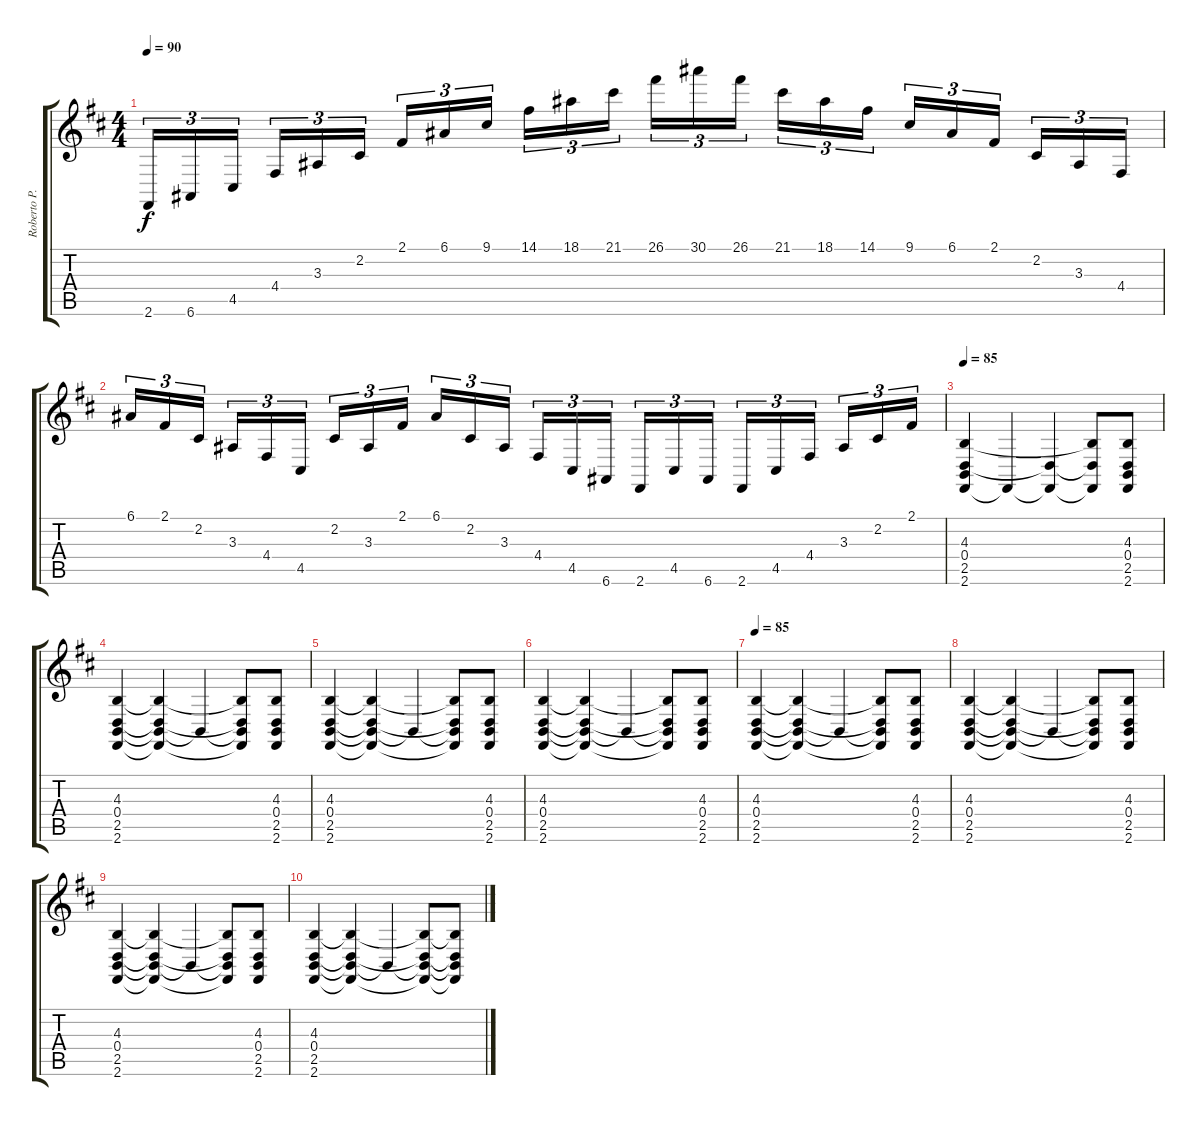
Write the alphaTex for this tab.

\track ("Roberto P.C. - Piano Fills" "Roberto P.") {instrument brightacousticpiano}
\staff {score tabs}
\tuning (E4 B3 G3 D3 A2 E2) {hide}
\ts (4 4)
\tempo 90
\clef g2
\ks bminor
2.6.16{tu (3 2) dy f instrument brightacousticpiano} 6.6.16{tu (3 2)} 4.5.16{tu (3 2)} 4.4.16{tu (3 2)} 3.3.16{tu (3 2)} 2.2.16{tu (3 2)} 2.1.16{tu (3 2)} 6.1.16{tu (3 2)} 9.1.16{tu (3 2)} 14.1.16{tu (3 2)} 18.1.16{tu (3 2)} 21.1.16{tu (3 2)} 26.1.16{tu (3 2)} 30.1.16{tu (3 2)} 26.1.16{tu (3 2)} 21.1.16{tu (3 2)} 18.1.16{tu (3 2)} 14.1.16{tu (3 2)} 9.1.16{tu (3 2)} 6.1.16{tu (3 2)} 2.1.16{tu (3 2)} 2.2.16{tu (3 2)} 3.3.16{tu (3 2)} 4.4.16{tu (3 2)} |
6.1.16{tu (3 2)} 2.1.16{tu (3 2)} 2.2.16{tu (3 2)} 3.3.16{tu (3 2)} 4.4.16{tu (3 2)} 4.5.16{tu (3 2)} 2.2.16{tu (3 2)} 3.3.16{tu (3 2)} 2.1.16{tu (3 2)} 6.1.16{tu (3 2)} 2.2.16{tu (3 2)} 3.3.16{tu (3 2)} 4.4.16{tu (3 2)} 4.5.16{tu (3 2)} 6.6.16{tu (3 2)} 2.6.16{tu (3 2)} 4.5.16{tu (3 2)} 6.6.16{tu (3 2)} 2.6.16{tu (3 2)} 4.5.16{tu (3 2)} 4.4.16{tu (3 2)} 3.3.16{tu (3 2)} 2.2.16{tu (3 2)} 2.1.16{tu (3 2)} |
\tempo 85
(4.3 0.4 2.5 2.6).4 2.6{t}.4 (0.4{t} 2.6{t}).4 (4.3{t} 0.4{t} 2.6{t}).8 (4.3 0.4 2.5 2.6).8 |
(4.3 0.4 2.5 2.6).4 (4.3{t} 0.4{t} 2.5{t} 2.6{t}).4 2.5{t}.4 (4.3{t} 0.4{t} 2.5{t} 2.6{t}).8 (4.3 0.4 2.5 2.6).8 |
(4.3 0.4 2.5 2.6).4 (4.3{t} 0.4{t} 2.5{t} 2.6{t}).4 2.5{t}.4 (4.3{t} 0.4{t} 2.5{t} 2.6{t}).8 (4.3 0.4 2.5 2.6).8 |
(4.3 0.4 2.5 2.6).4 (4.3{t} 0.4{t} 2.5{t} 2.6{t}).4 2.5{t}.4 (4.3{t} 0.4{t} 2.5{t} 2.6{t}).8 (4.3 0.4 2.5 2.6).8 |
\tempo 85
(4.3 0.4 2.5 2.6).4 (4.3{t} 0.4{t} 2.5{t} 2.6{t}).4 2.5{t}.4 (4.3{t} 0.4{t} 2.5{t} 2.6{t}).8 (4.3 0.4 2.5 2.6).8 |
(4.3 0.4 2.5 2.6).4 (4.3{t} 0.4{t} 2.5{t} 2.6{t}).4 2.5{t}.4 (4.3{t} 0.4{t} 2.5{t} 2.6{t}).8 (4.3 0.4 2.5 2.6).8 |
(4.3 0.4 2.5 2.6).4{volume 2} (4.3{t} 0.4{t} 2.5{t} 2.6{t}).4 2.5{t}.4 (4.3{t} 0.4{t} 2.5{t} 2.6{t}).8 (4.3 0.4 2.5 2.6).8 |
(4.3 0.4 2.5 2.6).4 (4.3{t} 0.4{t} 2.5{t} 2.6{t}).4 2.5{t}.4 (4.3{t} 0.4{t} 2.5{t} 2.6{t}).8 (4.3{t} 0.4{t} 2.5{t} 2.6{t}).8
